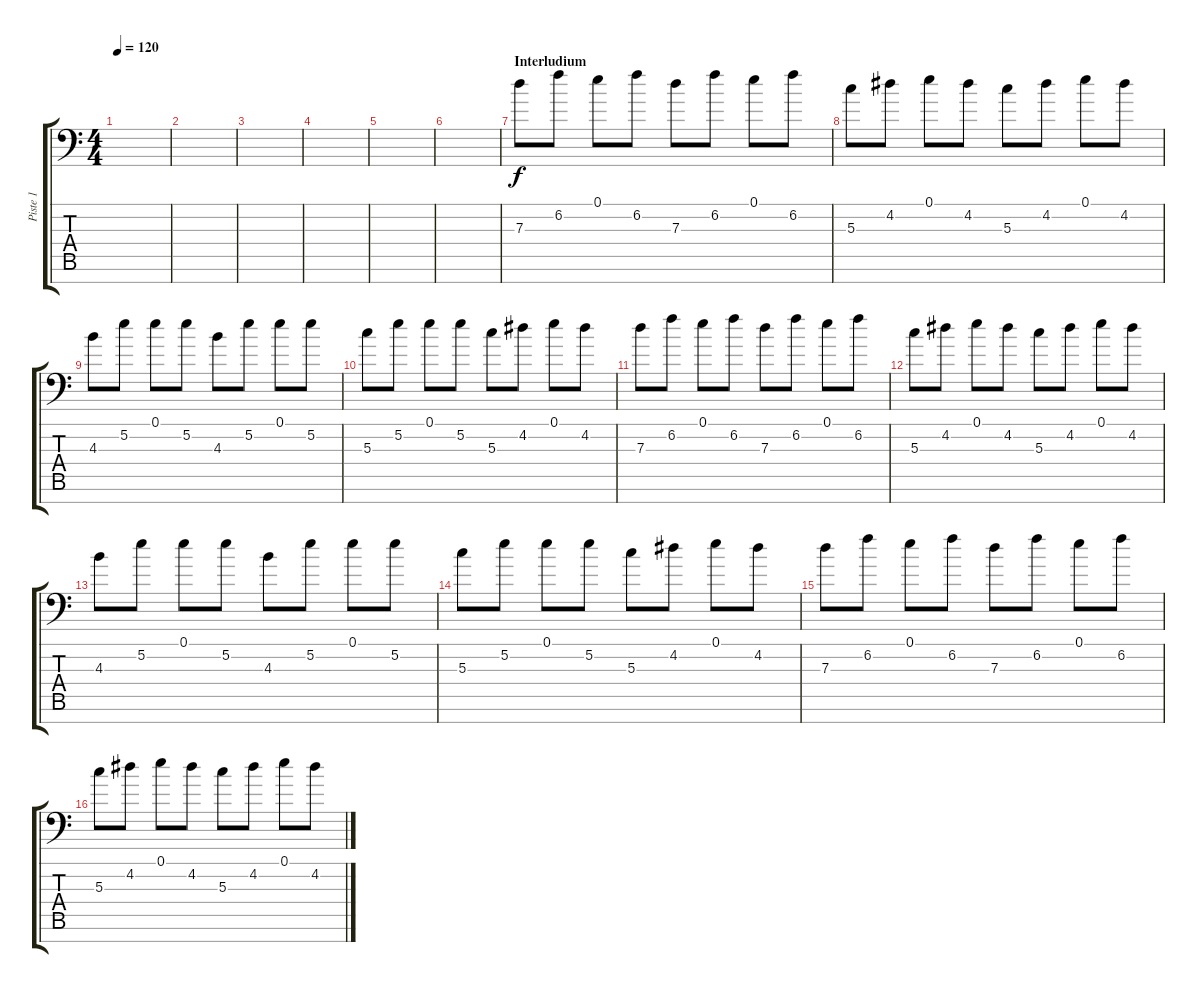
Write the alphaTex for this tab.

\track ("Piste 1" "Piste 1") {instrument electricguitarclean}
\staff {score tabs}
\tuning (E4 B3 G3 D3 A2 E2 A1) {hide}
\ts (4 4)
\tempo 120
\clef f4
\ks c
|
|
|
|
|
|
\section ("" "Interludium")
7.3.8 6.2.8 0.1.8 6.2.8 7.3.8 6.2.8 0.1.8 6.2.8 |
5.3.8 4.2.8 0.1.8 4.2.8 5.3.8 4.2.8 0.1.8 4.2.8 |
4.3.8 5.2.8 0.1.8 5.2.8 4.3.8 5.2.8 0.1.8 5.2.8 |
5.3.8 5.2.8 0.1.8 5.2.8 5.3.8 4.2.8 0.1.8 4.2.8 |
7.3.8 6.2.8 0.1.8 6.2.8 7.3.8 6.2.8 0.1.8 6.2.8 |
5.3.8 4.2.8 0.1.8 4.2.8 5.3.8 4.2.8 0.1.8 4.2.8 |
4.3.8 5.2.8 0.1.8 5.2.8 4.3.8 5.2.8 0.1.8 5.2.8 |
5.3.8 5.2.8 0.1.8 5.2.8 5.3.8 4.2.8 0.1.8 4.2.8 |
7.3.8 6.2.8 0.1.8 6.2.8 7.3.8 6.2.8 0.1.8 6.2.8 |
5.3.8 4.2.8 0.1.8 4.2.8 5.3.8 4.2.8 0.1.8 4.2.8
